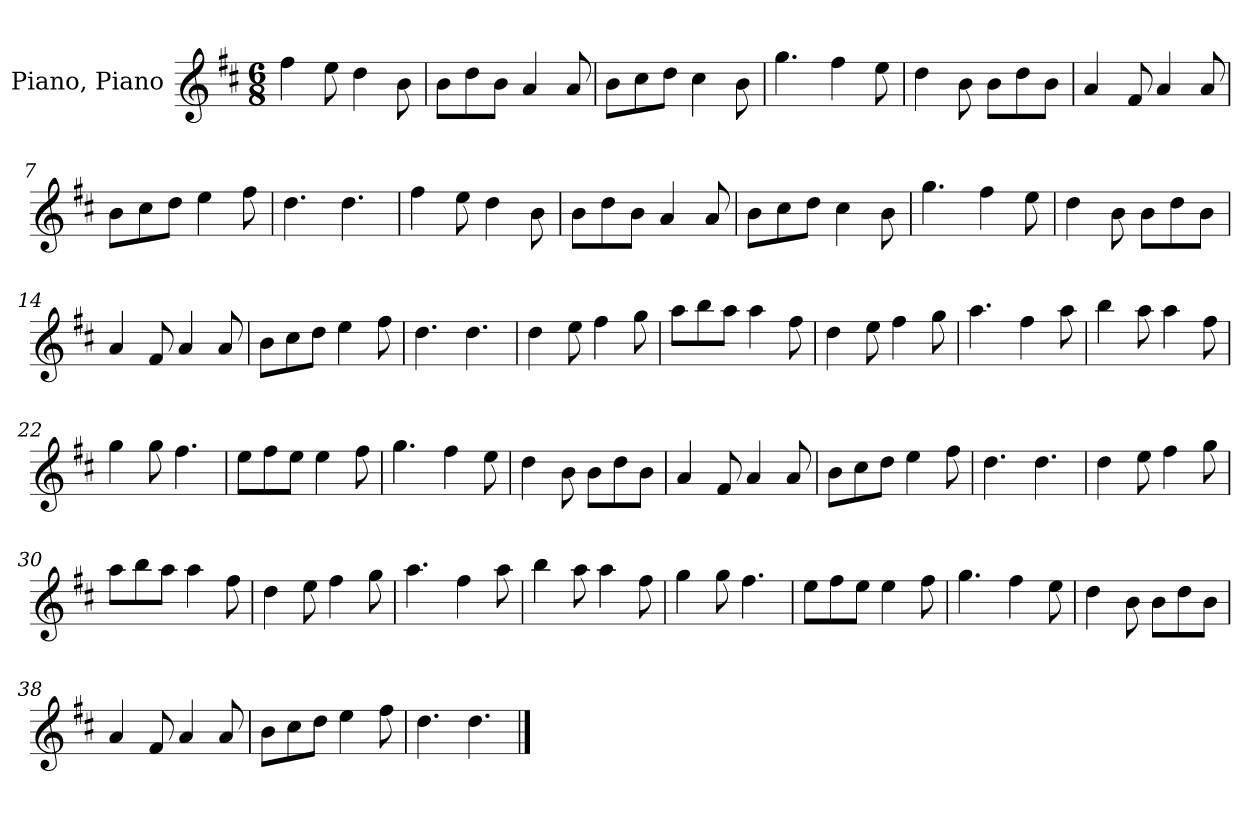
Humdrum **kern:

**kern
*part1
*staff1
*I"Piano, Piano
*I'Pno.
*clefG2
*k[f#c#]
*M6/8
=1
4ff#\
8ee\
4dd\
8b\
=2
8b\L
8dd\
8b\J
4a/
8a/
=3
8b\L
8cc#\
8dd\J
4cc#\
8b\
=4
4.gg\
4ff#\
8ee\
=5
4dd\
8b\
8b\L
8dd\
8b\J
=6
4a/
8f#/
4a/
8a/
=7
8b\L
8cc#\
8dd\J
4ee\
8ff#\
=8
4.dd\
4.dd\
=9
4ff#\
8ee\
4dd\
8b\
=10
8b\L
8dd\
8b\J
4a/
8a/
=11
8b\L
8cc#\
8dd\J
4cc#\
8b\
=12
4.gg\
4ff#\
8ee\
=13
4dd\
8b\
8b\L
8dd\
8b\J
=14
4a/
8f#/
4a/
8a/
=15
8b\L
8cc#\
8dd\J
4ee\
8ff#\
=16
4.dd\
4.dd\
=17
4dd\
8ee\
4ff#\
8gg\
=18
8aa\L
8bb\
8aa\J
4aa\
8ff#\
=19
4dd\
8ee\
4ff#\
8gg\
=20
4.aa\
4ff#\
8aa\
=21
4bb\
8aa\
4aa\
8ff#\
=22
4gg\
8gg\
4.ff#\
=23
8ee\L
8ff#\
8ee\J
4ee\
8ff#\
=24
4.gg\
4ff#\
8ee\
=25
4dd\
8b\
8b\L
8dd\
8b\J
=26
4a/
8f#/
4a/
8a/
=27
8b\L
8cc#\
8dd\J
4ee\
8ff#\
=28
4.dd\
4.dd\
=29
4dd\
8ee\
4ff#\
8gg\
=30
8aa\L
8bb\
8aa\J
4aa\
8ff#\
=31
4dd\
8ee\
4ff#\
8gg\
=32
4.aa\
4ff#\
8aa\
=33
4bb\
8aa\
4aa\
8ff#\
=34
4gg\
8gg\
4.ff#\
=35
8ee\L
8ff#\
8ee\J
4ee\
8ff#\
=36
4.gg\
4ff#\
8ee\
=37
4dd\
8b\
8b\L
8dd\
8b\J
=38
4a/
8f#/
4a/
8a/
=39
8b\L
8cc#\
8dd\J
4ee\
8ff#\
=40
4.dd\
4.dd\
==
*-
